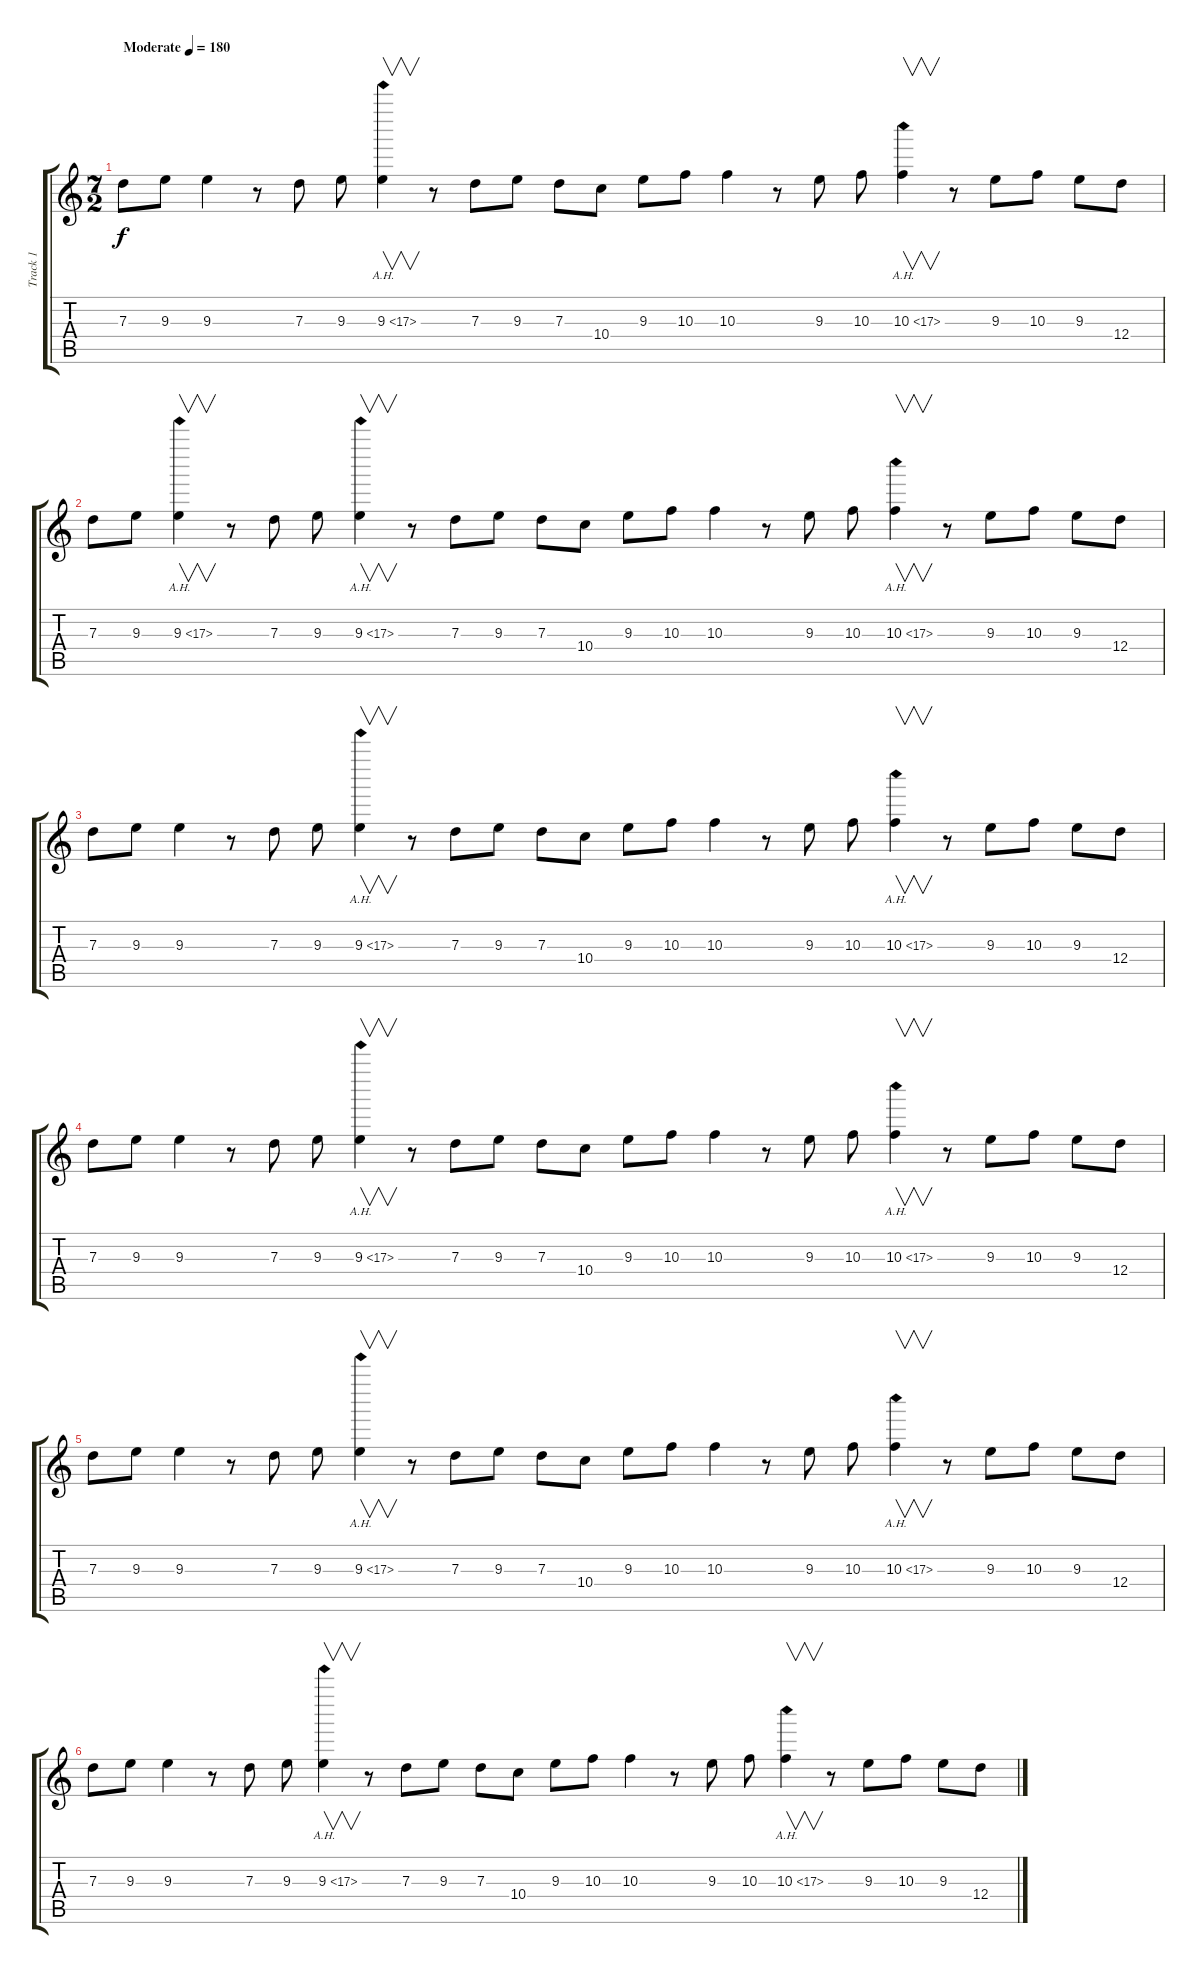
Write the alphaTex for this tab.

\track ("Track 1" "Track 1") {instrument distortionguitar}
\staff {score tabs}
\tuning (E4 B3 G3 D3 A2 E2) {hide}
\ts (7 2)
\tempo (180 "Moderate")
\clef g2
\ks c
7.3.8{dy f instrument distortionguitar} 9.3.8 9.3.4 r.8 7.3.8 9.3.8 9.3{ah 8}.4{v} r.8 7.3.8 9.3.8 7.3.8 10.4.8 9.3.8 10.3.8 10.3.4 r.8 9.3.8 10.3.8 10.3{ah 7}.4{v} r.8 9.3.8 10.3.8 9.3.8 12.4.8 |
7.3.8 9.3.8 9.3{ah 8}.4{v} r.8 7.3.8 9.3.8 9.3{ah 8}.4{v} r.8 7.3.8 9.3.8 7.3.8 10.4.8 9.3.8 10.3.8 10.3.4 r.8 9.3.8 10.3.8 10.3{ah 7}.4{v} r.8 9.3.8 10.3.8 9.3.8 12.4.8 |
7.3.8 9.3.8 9.3.4 r.8 7.3.8 9.3.8 9.3{ah 8}.4{v} r.8 7.3.8 9.3.8 7.3.8 10.4.8 9.3.8 10.3.8 10.3.4 r.8 9.3.8 10.3.8 10.3{ah 7}.4{v} r.8 9.3.8 10.3.8 9.3.8 12.4.8 |
7.3.8 9.3.8 9.3.4 r.8 7.3.8 9.3.8 9.3{ah 8}.4{v} r.8 7.3.8 9.3.8 7.3.8 10.4.8 9.3.8 10.3.8 10.3.4 r.8 9.3.8 10.3.8 10.3{ah 7}.4{v} r.8 9.3.8 10.3.8 9.3.8 12.4.8 |
7.3.8 9.3.8 9.3.4 r.8 7.3.8 9.3.8 9.3{ah 8}.4{v} r.8 7.3.8 9.3.8 7.3.8 10.4.8 9.3.8 10.3.8 10.3.4 r.8 9.3.8 10.3.8 10.3{ah 7}.4{v} r.8 9.3.8 10.3.8 9.3.8 12.4.8 |
7.3.8 9.3.8 9.3.4 r.8 7.3.8 9.3.8 9.3{ah 8}.4{v} r.8 7.3.8 9.3.8 7.3.8 10.4.8 9.3.8 10.3.8 10.3.4 r.8 9.3.8 10.3.8 10.3{ah 7}.4{v} r.8 9.3.8 10.3.8 9.3.8 12.4.8
